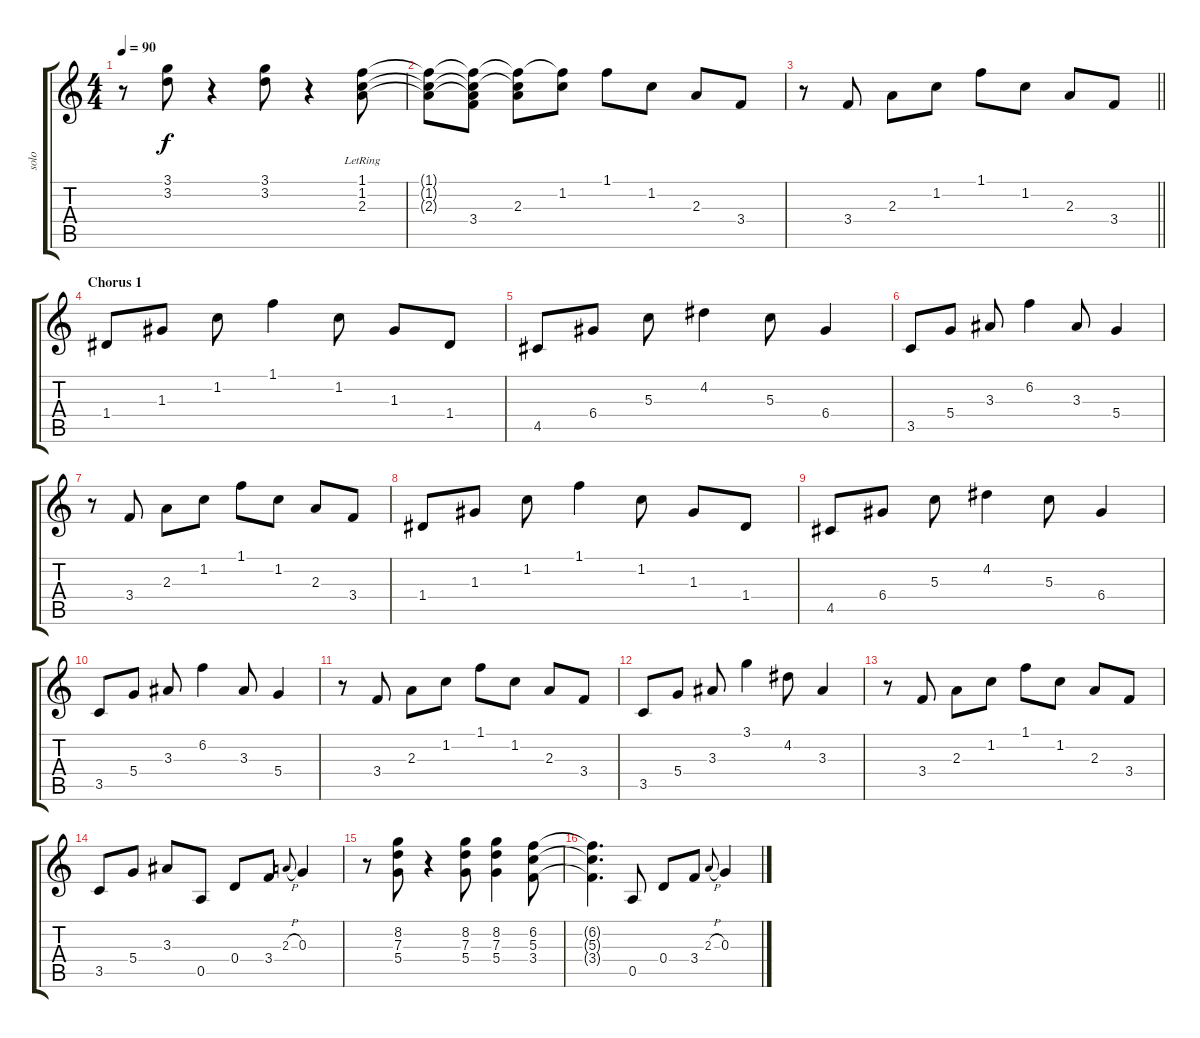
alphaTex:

\track ("solo" "solo") {instrument electricguitarjazz}
\staff {score tabs}
\tuning (E4 B3 G3 D3 A2 E2) {hide}
\ts (4 4)
\tempo 90
\clef g2
\ks aminor
r.8{dy f} (3.1 3.2).8 r.4 (3.1 3.2).8 r.4 (1.1{lr} 1.2{lr} 2.3{lr}).8 |
(1.1{t} 1.2{t} 2.3{t}).8 (1.1{t} 1.2{t} 2.3{t} 3.4).8 (1.1{t} 1.2{t} 2.3).8 (1.1{t} 1.2).8 1.1.8 1.2.8 2.3.8 3.4.8 |
\barLineRight lightlight
r.8 3.4.8 2.3.8 1.2.8 1.1.8 1.2.8 2.3.8 3.4.8 |
\section ("" "Chorus 1")
1.4.8 1.3.8 1.2.8 1.1.4 1.2.8 1.3.8 1.4.8 |
4.5.8 6.4.8 5.3.8 4.2.4 5.3.8 6.4.4 |
3.5.8 5.4.8 3.3.8 6.2.4 3.3.8 5.4.4 |
r.8 3.4.8 2.3.8 1.2.8 1.1.8 1.2.8 2.3.8 3.4.8 |
1.4.8 1.3.8 1.2.8 1.1.4 1.2.8 1.3.8 1.4.8 |
4.5.8 6.4.8 5.3.8 4.2.4 5.3.8 6.4.4 |
3.5.8 5.4.8 3.3.8 6.2.4 3.3.8 5.4.4 |
r.8 3.4.8 2.3.8 1.2.8 1.1.8 1.2.8 2.3.8 3.4.8 |
3.5.8 5.4.8 3.3.8 3.1.4 4.2.8 3.3.4 |
r.8 3.4.8 2.3.8 1.2.8 1.1.8 1.2.8 2.3.8 3.4.8 |
3.5.8 5.4.8 3.3.8 0.5.8 0.4.8 3.4.8 2.3{h}.8{gr onbeat} 0.3.4 |
r.8 (8.2 7.3 5.4).8 r.4 (8.2 7.3 5.4).8 (8.2 7.3 5.4).4 (6.2 5.3 3.4).8 |
(6.2{t} 5.3{t} 3.4{t}).4{d} 0.5.8 0.4.8 3.4.8 2.3{h}.8{gr onbeat} 0.3.4
